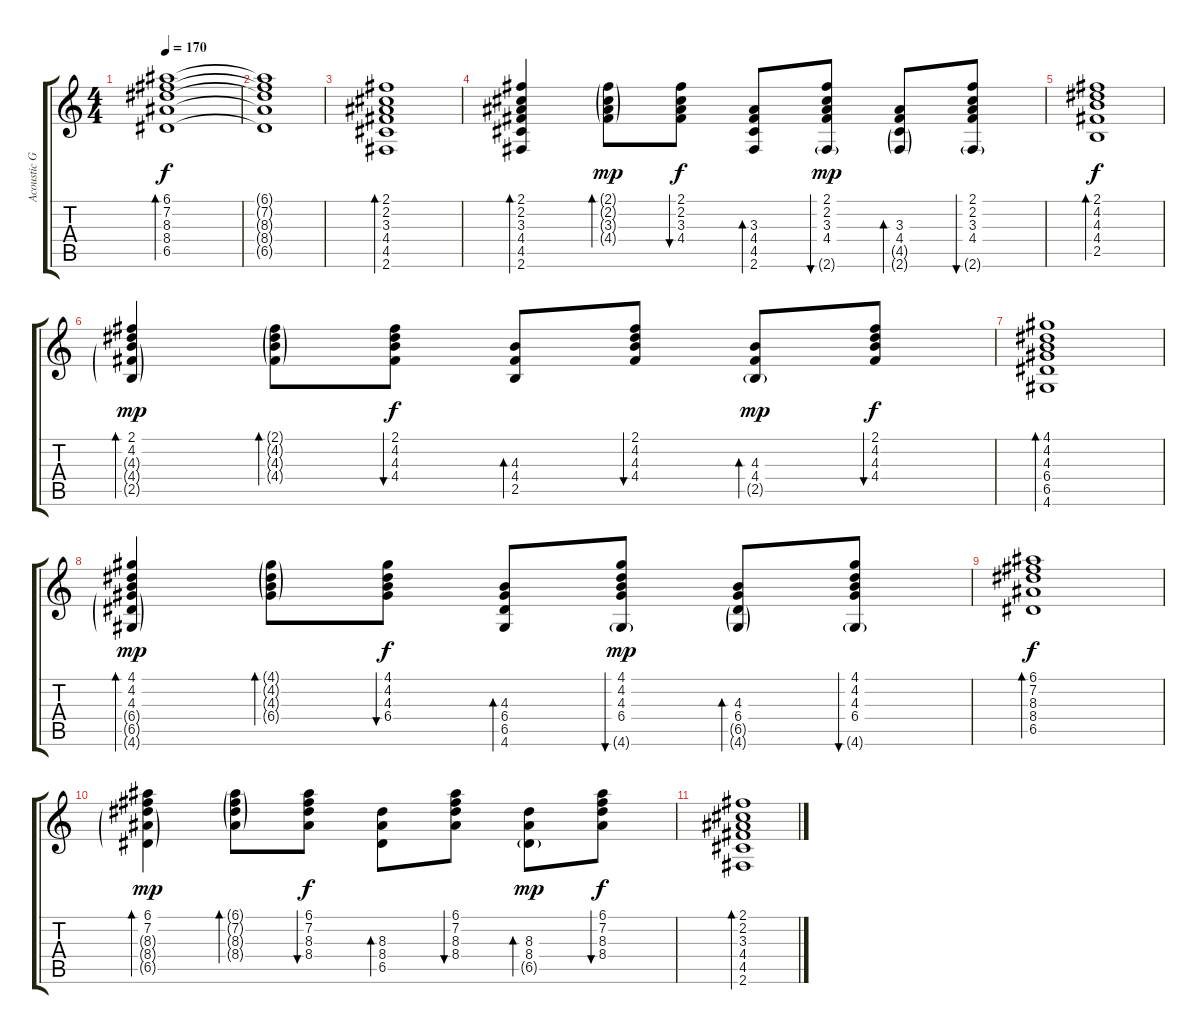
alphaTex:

\track ("Acoustic Guitar (Right)" "Acoustic G") {instrument acousticguitarsteel}
\staff {score tabs}
\tuning (E4 B3 G3 D3 A2 E2) {hide}
\ts (4 4)
\tempo 170
\clef g2
\ks c
(6.1 7.2 8.3 8.4 6.5).1{bd 240 dy f} |
(6.1{t} 7.2{t} 8.3{t} 8.4{t} 6.5{t}).1 |
(2.1 2.2 3.3 4.4 4.5 2.6).1{bd 240} |
(2.1 2.2 3.3 4.4 4.5 2.6).4{bd 120} (2.1{g} 2.2{g} 3.3{g} 4.4{g}).8{bd 60 dy mp} (2.1 2.2 3.3 4.4).8{bu 120 dy f} (3.3 4.4 4.5 2.6).8{bd 60} (2.1 2.2 3.3 4.4 2.6{g}).8{bu 60 dy mp} (3.3 4.4 4.5{g} 2.6{g}).8{bd 60} (2.1 2.2 3.3 4.4 2.6{g}).8{bu 60} |
(2.1 4.2 4.3 4.4 2.5).1{bd 120 dy f} |
(2.1 4.2 4.3{g} 4.4{g} 2.5{g}).4{bd 120 dy mp} (2.1{g} 4.2{g} 4.3{g} 4.4{g}).8{bd 60} (2.1 4.2 4.3 4.4).8{bu 120 dy f} (4.3 4.4 2.5).8{bd 60} (2.1 4.2 4.3 4.4).8{bu 60} (4.3 4.4 2.5{g}).8{bd 60 dy mp} (2.1 4.2 4.3 4.4).8{bu 60 dy f} |
(4.1 4.2 4.3 6.4 6.5 4.6).1{bd 60} |
(4.1 4.2 4.3 6.4{g} 6.5{g} 4.6{g}).4{bd 120 dy mp} (4.1{g} 4.2{g} 4.3{g} 6.4{g}).8{bd 60} (4.1 4.2 4.3 6.4).8{bu 120 dy f} (4.3 6.4 6.5 4.6).8{bd 60} (4.1 4.2 4.3 6.4 4.6{g}).8{bu 60 dy mp} (4.3 6.4 6.5{g} 4.6{g}).8{bd 60} (4.1 4.2 4.3 6.4 4.6{g}).8{bu 60} |
(6.1 7.2 8.3 8.4 6.5).1{bd 60 dy f} |
(6.1 7.2 8.3{g} 8.4{g} 6.5{g}).4{bd 120 dy mp} (6.1{g} 7.2{g} 8.3{g} 8.4{g}).8{bd 60} (6.1 7.2 8.3 8.4).8{bu 120 dy f} (8.3 8.4 6.5).8{bd 60} (6.1 7.2 8.3 8.4).8{bu 60} (8.3 8.4 6.5{g}).8{bd 60 dy mp} (6.1 7.2 8.3 8.4).8{bu 60 dy f} |
(2.1 2.2 3.3 4.4 4.5 2.6).1{bd 120}
